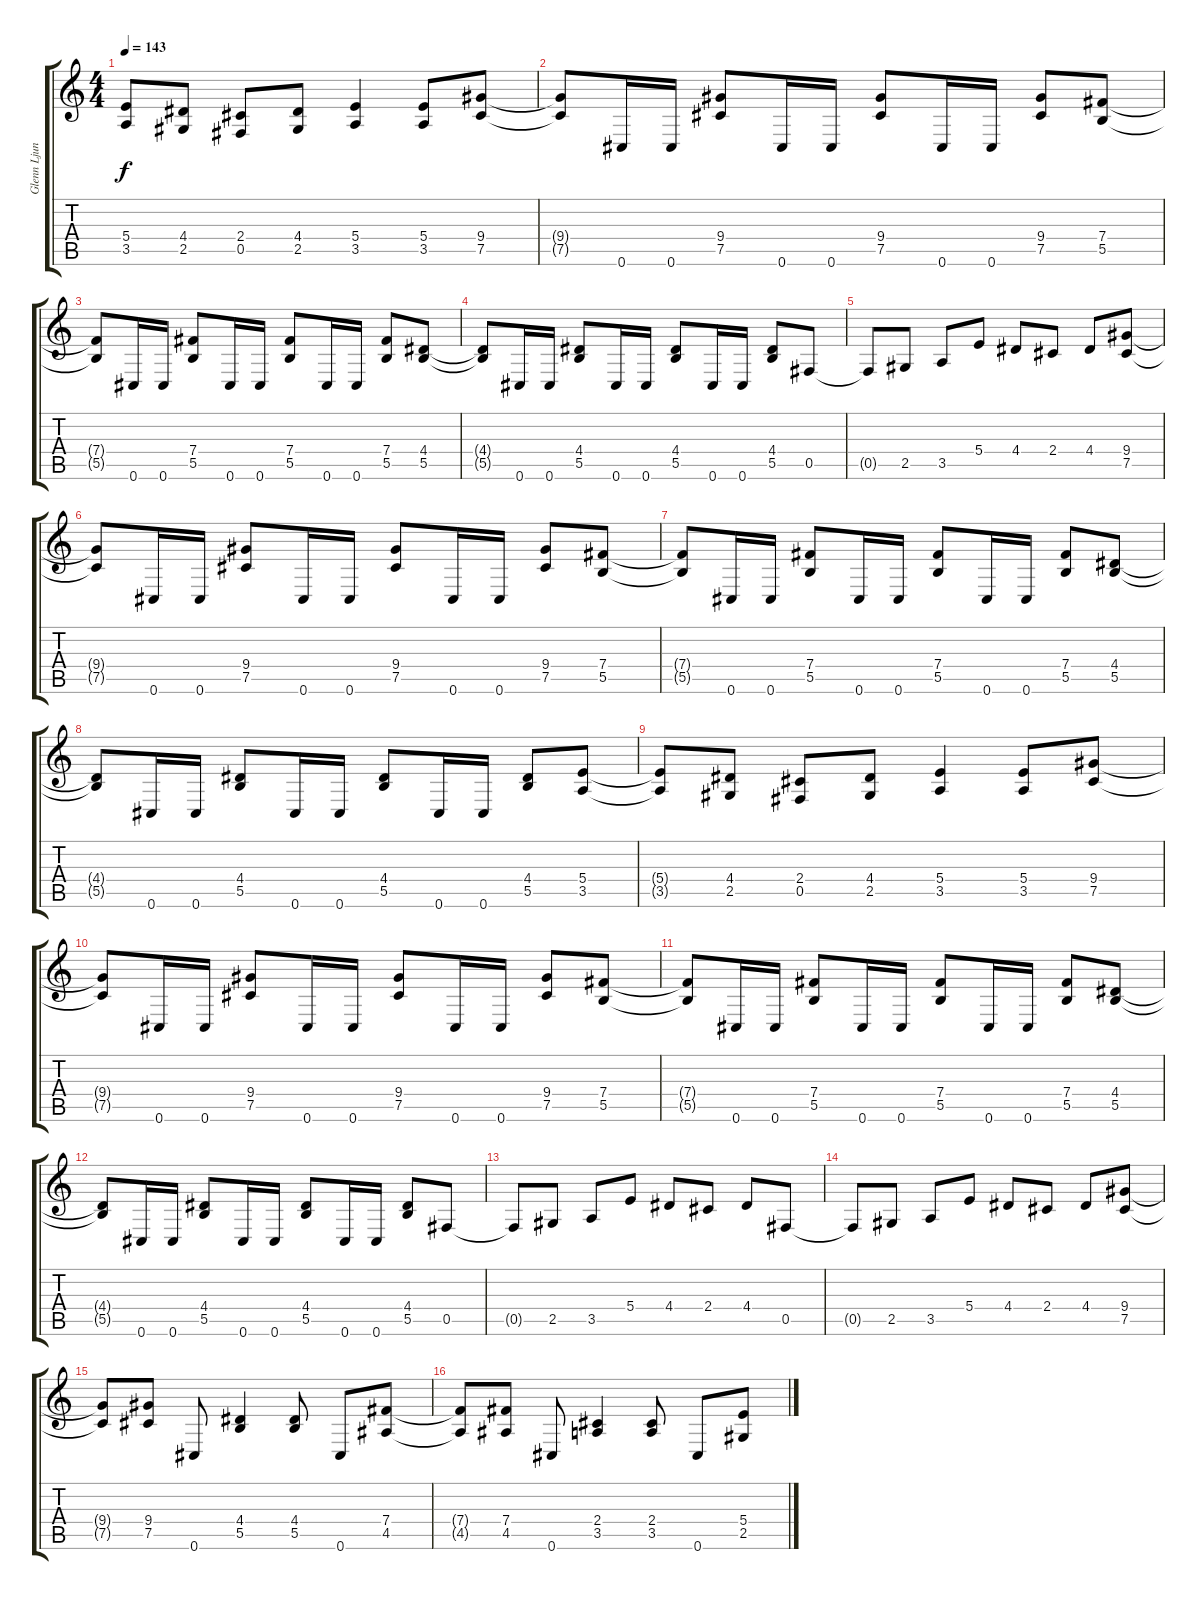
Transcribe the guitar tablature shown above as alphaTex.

\track ("Glenn Ljungström" "Glenn Ljun") {instrument distortionguitar}
\staff {score tabs}
\tuning (Db4 Ab3 E3 B2 Gb2 Db2) {hide}
\ts (4 4)
\tempo 143
\clef g2
\ks c
(5.4{t} 3.5{t}).8{dy f} (4.4 2.5).8 (2.4 0.5).8 (4.4 2.5).8 (5.4 3.5).4 (5.4 3.5).8 (9.4 7.5).8 |
(9.4{t} 7.5{t}).8 0.6.16 0.6.16 (9.4 7.5).8 0.6.16 0.6.16 (9.4 7.5).8 0.6.16 0.6.16 (9.4 7.5).8 (7.4 5.5).8 |
(7.4{t} 5.5{t}).8 0.6.16 0.6.16 (7.4 5.5).8 0.6.16 0.6.16 (7.4 5.5).8 0.6.16 0.6.16 (7.4 5.5).8 (4.4 5.5).8 |
(4.4{t} 5.5{t}).8 0.6.16 0.6.16 (4.4 5.5).8 0.6.16 0.6.16 (4.4 5.5).8 0.6.16 0.6.16 (4.4 5.5).8 0.5.8 |
0.5{t}.8 2.5.8 3.5.8 5.4.8 4.4.8 2.4.8 4.4.8 (9.4 7.5).8 |
(9.4{t} 7.5{t}).8 0.6.16 0.6.16 (9.4 7.5).8 0.6.16 0.6.16 (9.4 7.5).8 0.6.16 0.6.16 (9.4 7.5).8 (7.4 5.5).8 |
(7.4{t} 5.5{t}).8 0.6.16 0.6.16 (7.4 5.5).8 0.6.16 0.6.16 (7.4 5.5).8 0.6.16 0.6.16 (7.4 5.5).8 (4.4 5.5).8 |
(4.4{t} 5.5{t}).8 0.6.16 0.6.16 (4.4 5.5).8 0.6.16 0.6.16 (4.4 5.5).8 0.6.16 0.6.16 (4.4 5.5).8 (5.4 3.5).8 |
(5.4{t} 3.5{t}).8 (4.4 2.5).8 (2.4 0.5).8 (4.4 2.5).8 (5.4 3.5).4 (5.4 3.5).8 (9.4 7.5).8 |
(9.4{t} 7.5{t}).8 0.6.16 0.6.16 (9.4 7.5).8 0.6.16 0.6.16 (9.4 7.5).8 0.6.16 0.6.16 (9.4 7.5).8 (7.4 5.5).8 |
(7.4{t} 5.5{t}).8 0.6.16 0.6.16 (7.4 5.5).8 0.6.16 0.6.16 (7.4 5.5).8 0.6.16 0.6.16 (7.4 5.5).8 (4.4 5.5).8 |
(4.4{t} 5.5{t}).8 0.6.16 0.6.16 (4.4 5.5).8 0.6.16 0.6.16 (4.4 5.5).8 0.6.16 0.6.16 (4.4 5.5).8 0.5.8 |
0.5{t}.8 2.5.8 3.5.8 5.4.8 4.4.8 2.4.8 4.4.8 0.5.8 |
0.5{t}.8 2.5.8 3.5.8 5.4.8 4.4.8 2.4.8 4.4.8 (9.4 7.5).8 |
(9.4{t} 7.5{t}).8 (9.4 7.5).8 0.6.8 (4.4 5.5).4 (4.4 5.5).8 0.6.8 (7.4 4.5).8 |
(7.4{t} 4.5{t}).8 (7.4 4.5).8 0.6.8 (2.4 3.5).4 (2.4 3.5).8 0.6.8 (5.4 2.5).8
